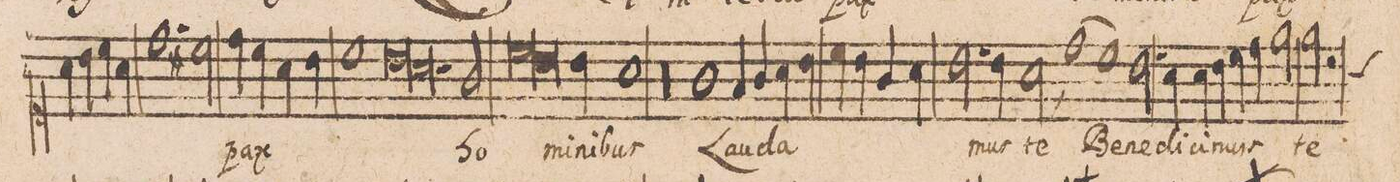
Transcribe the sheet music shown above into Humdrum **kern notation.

**kern	**text
*I"[CANTVS.]	*
*clefC1	*
*k[]	*
*met(C|)	*
*M2/1	*
4a\	.
4b\	.
4cc\	.
4a\	.
1.dd\	.
=8-	=8-
2cc#X\	.
4dd\	pax
4ccny\	.
4a\	.
4b\	.
=9-	=9-
1cc\	.
*lig	*
1b\	.
=10-	=10-
1.a\	.
*Xlig	*
2g/	ho-
=11-	=11-
*lig	*
1cc\	.
*col	*
2.b\	-mi-
*Xlig	*
4b\	-ni-
*Xcol	*
=12-	=12-
1a\	-bus
00r	.
=13-	=13-
=14-	=14-
1g\	Lau-
=15-	=15-
4f/	-da-
4g/	.
4a\	.
4b\	.
4cc\	.
4b\	.
4g/	.
4a\	.
=16-	=16-
2.b\	.
4b\	-mus
2a,\	te
(1dd\	Be-
=17-	=17-
1cc\)	.
[y2b\	-ne-
=18-	=18-
4b\]	.
4a\	-di-
4a\	-ci-
4b\	-mus
4cc\	.
4dd\	.
2ee\	.
=19-	=19-
2ee\	te
*custos:a	*
2r	.
*-	*-
